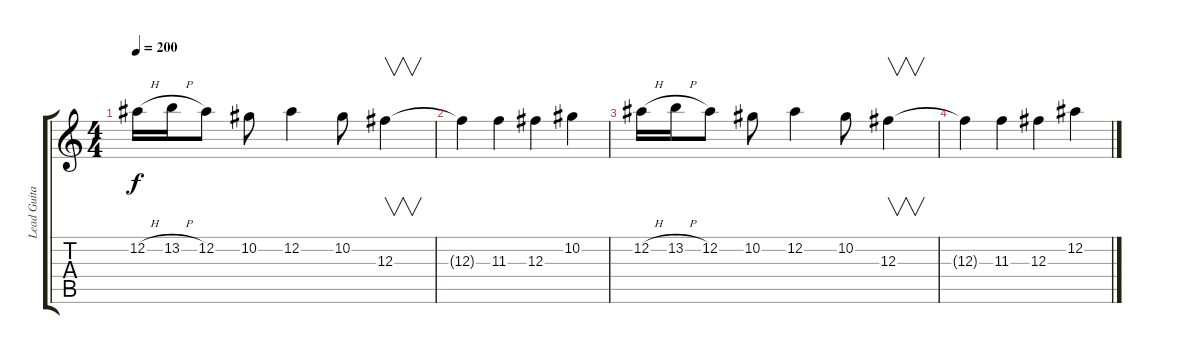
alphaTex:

\track ("Lead Guitar" "Lead Guita") {instrument distortionguitar}
\staff {score tabs}
\tuning (Eb4 Bb3 Gb3 Db3 Ab2 Eb2) {hide}
\ts (4 4)
\tempo 200
\clef g2
\ks c
12.2{h}.16{dy f volume 2} 13.2{h}.16 12.2.8 10.2.8 12.2.4 10.2.8 12.3.4{v} |
12.3{t}.4 11.3.4 12.3.4 10.2.4 |
12.2{h}.16{volume 0} 13.2{h}.16 12.2.8 10.2.8 12.2.4 10.2.8 12.3.4{v} |
12.3{t}.4 11.3.4 12.3.4 12.2.4
